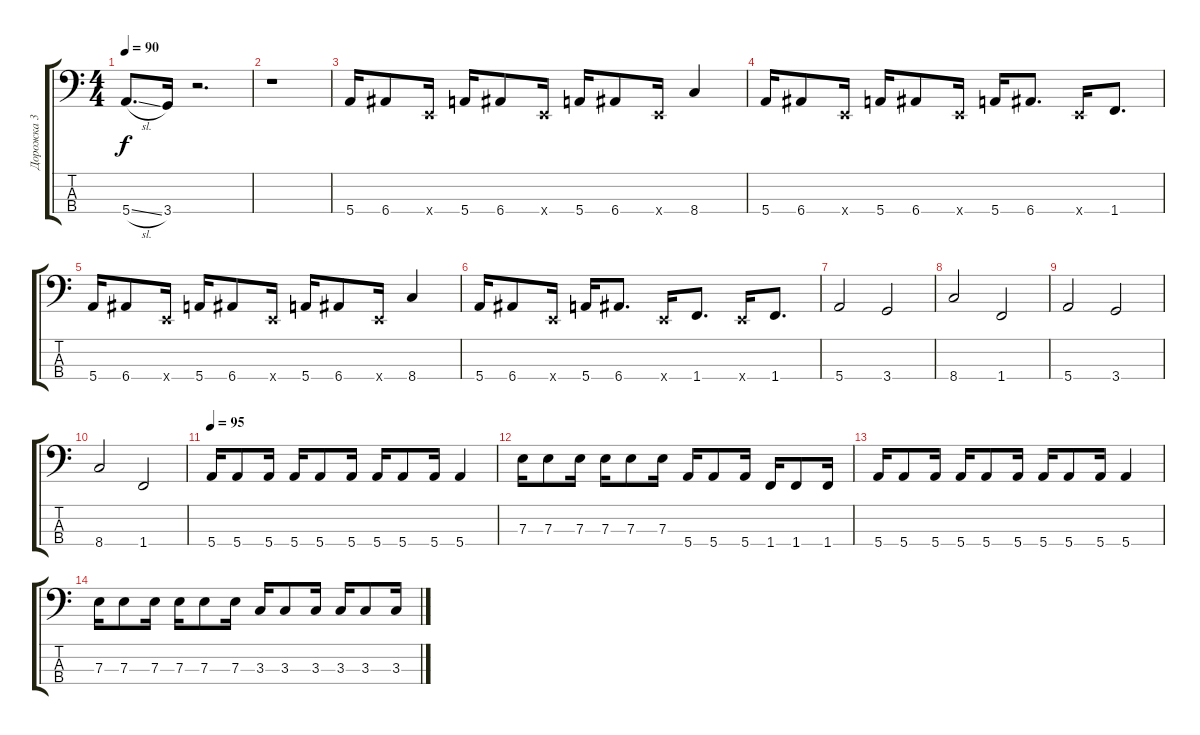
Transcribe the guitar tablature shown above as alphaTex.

\track ("Дорожка 3" "Дорожка 3") {instrument electricbassfinger}
\staff {score tabs}
\tuning (G2 D2 A1 E1) {hide}
\ts (4 4)
\tempo 90
\clef f4
\ks c
5.4{sl}.8{d dy f} 3.4.16 r.2{d} |
r.1 |
5.4.16 6.4.8 0.4{x}.16 5.4.16 6.4.8 0.4{x}.16 5.4.16 6.4.8 0.4{x}.16 8.4.4 |
5.4.16 6.4.8 0.4{x}.16 5.4.16 6.4.8 0.4{x}.16 5.4.16 6.4.8{d} 0.4{x}.16 1.4.8{d} |
5.4.16 6.4.8 0.4{x}.16 5.4.16 6.4.8 0.4{x}.16 5.4.16 6.4.8 0.4{x}.16 8.4.4 |
5.4.16 6.4.8 0.4{x}.16 5.4.16 6.4.8{d} 0.4{x}.16 1.4.8{d} 0.4{x}.16 1.4.8{d} |
5.4.2 3.4.2 |
8.4.2 1.4.2 |
5.4.2 3.4.2 |
8.4.2 1.4.2 |
\tempo 95
5.4.16 5.4.8 5.4.16 5.4.16 5.4.8 5.4.16 5.4.16 5.4.8 5.4.16 5.4.4 |
7.3.16 7.3.8 7.3.16 7.3.16 7.3.8 7.3.16 5.4.16 5.4.8 5.4.16 1.4.16 1.4.8 1.4.16 |
5.4.16 5.4.8 5.4.16 5.4.16 5.4.8 5.4.16 5.4.16 5.4.8 5.4.16 5.4.4 |
7.3.16 7.3.8 7.3.16 7.3.16 7.3.8 7.3.16 3.3.16 3.3.8 3.3.16 3.3.16 3.3.8 3.3.16
